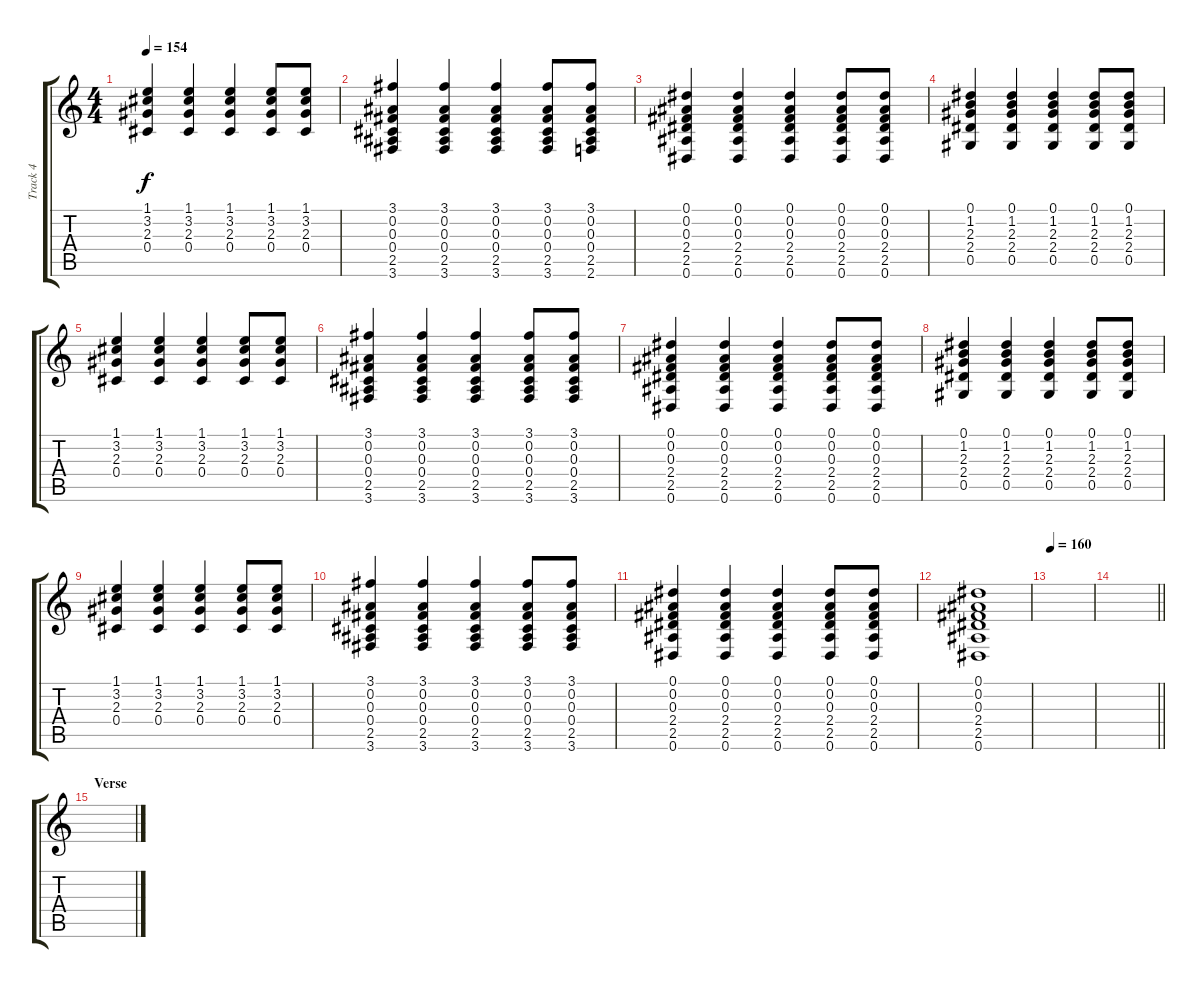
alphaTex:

\track ("Track 4" "Track 4") {instrument electricguitarclean}
\staff {score tabs}
\tuning (Eb4 Bb3 Gb3 Db3 Ab2 Eb2) {hide}
\ts (4 4)
\tempo 154
\clef g2
\ks c
(1.1 3.2 2.3 0.4).4{dy f} (1.1 3.2 2.3 0.4).4 (1.1 3.2 2.3 0.4).4 (1.1 3.2 2.3 0.4).8 (1.1 3.2 2.3 0.4).8 |
(3.1 0.2 0.3 0.4 2.5 3.6).4 (3.1 0.2 0.3 0.4 2.5 3.6).4 (3.1 0.2 0.3 0.4 2.5 3.6).4 (3.1 0.2 0.3 0.4 2.5 3.6).8 (3.1 0.2 0.3 0.4 2.5 2.6).8 |
(0.1 0.2 0.3 2.4 2.5 0.6).4 (0.1 0.2 0.3 2.4 2.5 0.6).4 (0.1 0.2 0.3 2.4 2.5 0.6).4 (0.1 0.2 0.3 2.4 2.5 0.6).8 (0.1 0.2 0.3 2.4 2.5 0.6).8 |
(0.1 1.2 2.3 2.4 0.5).4 (0.1 1.2 2.3 2.4 0.5).4 (0.1 1.2 2.3 2.4 0.5).4 (0.1 1.2 2.3 2.4 0.5).8 (0.1 1.2 2.3 2.4 0.5).8 |
(1.1 3.2 2.3 0.4).4 (1.1 3.2 2.3 0.4).4 (1.1 3.2 2.3 0.4).4 (1.1 3.2 2.3 0.4).8 (1.1 3.2 2.3 0.4).8 |
(3.1 0.2 0.3 0.4 2.5 3.6).4 (3.1 0.2 0.3 0.4 2.5 3.6).4 (3.1 0.2 0.3 0.4 2.5 3.6).4 (3.1 0.2 0.3 0.4 2.5 3.6).8 (3.1 0.2 0.3 0.4 2.5 3.6).8 |
(0.1 0.2 0.3 2.4 2.5 0.6).4 (0.1 0.2 0.3 2.4 2.5 0.6).4 (0.1 0.2 0.3 2.4 2.5 0.6).4 (0.1 0.2 0.3 2.4 2.5 0.6).8 (0.1 0.2 0.3 2.4 2.5 0.6).8 |
(0.1 1.2 2.3 2.4 0.5).4 (0.1 1.2 2.3 2.4 0.5).4 (0.1 1.2 2.3 2.4 0.5).4 (0.1 1.2 2.3 2.4 0.5).8 (0.1 1.2 2.3 2.4 0.5).8 |
(1.1 3.2 2.3 0.4).4 (1.1 3.2 2.3 0.4).4 (1.1 3.2 2.3 0.4).4 (1.1 3.2 2.3 0.4).8 (1.1 3.2 2.3 0.4).8 |
(3.1 0.2 0.3 0.4 2.5 3.6).4 (3.1 0.2 0.3 0.4 2.5 3.6).4 (3.1 0.2 0.3 0.4 2.5 3.6).4 (3.1 0.2 0.3 0.4 2.5 3.6).8 (3.1 0.2 0.3 0.4 2.5 3.6).8 |
(0.1 0.2 0.3 2.4 2.5 0.6).4 (0.1 0.2 0.3 2.4 2.5 0.6).4 (0.1 0.2 0.3 2.4 2.5 0.6).4 (0.1 0.2 0.3 2.4 2.5 0.6).8 (0.1 0.2 0.3 2.4 2.5 0.6).8 |
(0.1 0.2 0.3 2.4 2.5 0.6).1 |
\tempo 160
|
\barLineRight lightlight
|
\section ("" "Verse")
